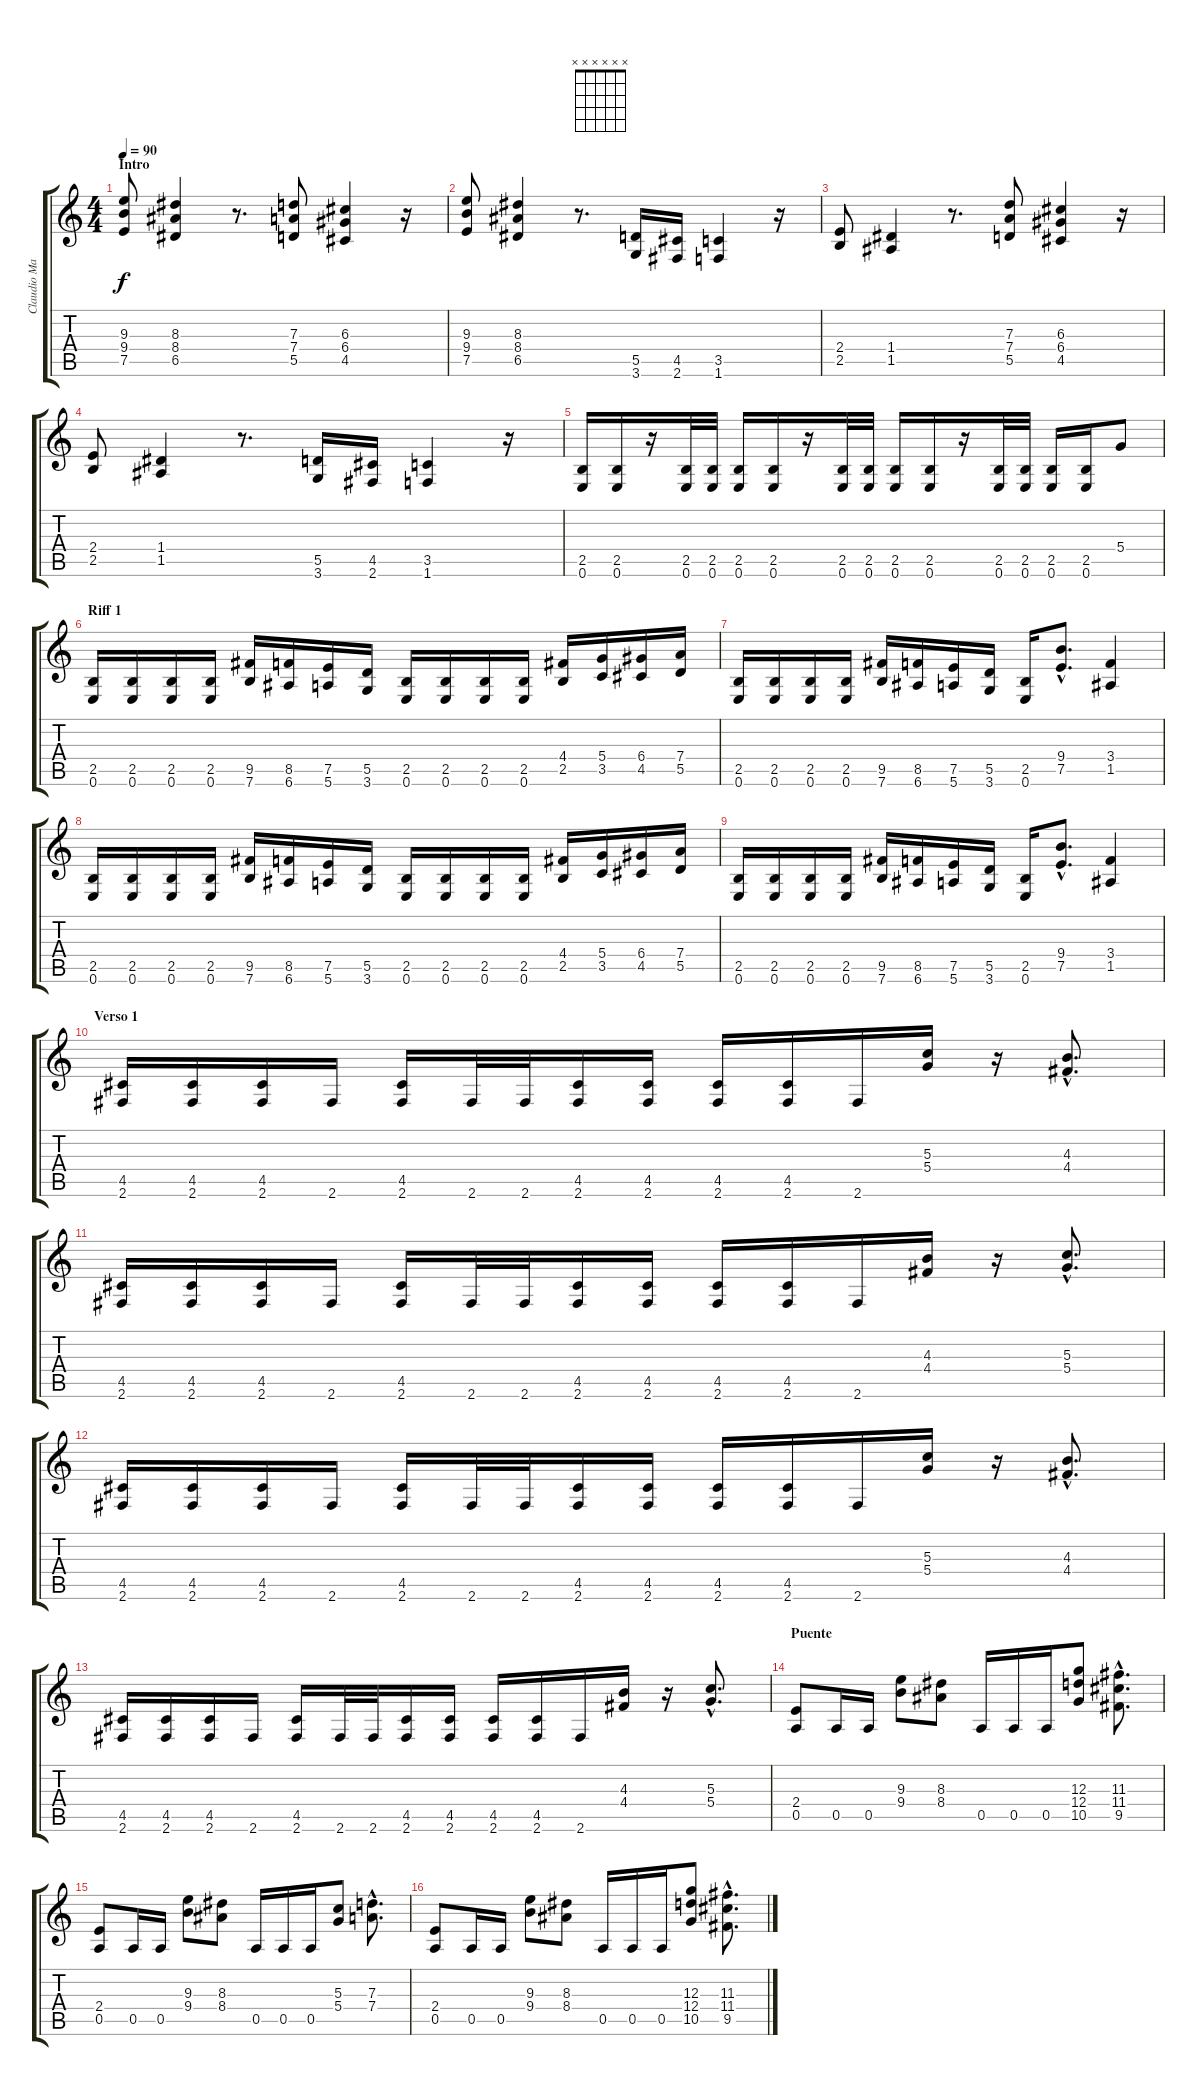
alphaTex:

\track ("Claudio Marciello (Gtr 1)" "Claudio Ma") {instrument distortionguitar}
\staff {score tabs}
\tuning (E4 B3 G3 D3 A2 E2) {hide}
\chord ("" x x x x x x) {firstfret 0}
\ts (4 4)
\section ("" "Intro")
\tempo 90
\clef g2
\ks c
(9.3 9.4 7.5).8{ch "" dy f instrument distortionguitar} (8.3 8.4 6.5).4 r.8{d} (7.3 7.4 5.5).8 (6.3 6.4 4.5).4 r.16 |
(9.3 9.4 7.5).8 (8.3 8.4 6.5).4 r.8{d} (5.5 3.6).16 (4.5 2.6).16 (3.5 1.6).4 r.16 |
(2.4 2.5).8 (1.4 1.5).4 r.8{d} (7.3 7.4 5.5).8 (6.3 6.4 4.5).4 r.16 |
(2.4 2.5).8 (1.4 1.5).4 r.8{d} (5.5 3.6).16 (4.5 2.6).16 (3.5 1.6).4 r.16 |
(2.5 0.6).16 (2.5 0.6).16 r.16 (2.5 0.6).32 (2.5 0.6).32 (2.5 0.6).16 (2.5 0.6).16 r.16 (2.5 0.6).32 (2.5 0.6).32 (2.5 0.6).16 (2.5 0.6).16 r.16 (2.5 0.6).32 (2.5 0.6).32 (2.5 0.6).16 (2.5 0.6).16 5.4.8 |
\section ("" "Riff 1")
(2.5 0.6).16 (2.5 0.6).16 (2.5 0.6).16 (2.5 0.6).16 (9.5 7.6).16 (8.5 6.6).16 (7.5 5.6).16 (5.5 3.6).16 (2.5 0.6).16 (2.5 0.6).16 (2.5 0.6).16 (2.5 0.6).16 (4.4 2.5).16 (5.4 3.5).16 (6.4 4.5).16 (7.4 5.5).16 |
(2.5 0.6).16 (2.5 0.6).16 (2.5 0.6).16 (2.5 0.6).16 (9.5 7.6).16 (8.5 6.6).16 (7.5 5.6).16 (5.5 3.6).16 (2.5 0.6).16 (9.4{hac} 7.5{hac}).8{d} (3.4 1.5).4 |
(2.5 0.6).16 (2.5 0.6).16 (2.5 0.6).16 (2.5 0.6).16 (9.5 7.6).16 (8.5 6.6).16 (7.5 5.6).16 (5.5 3.6).16 (2.5 0.6).16 (2.5 0.6).16 (2.5 0.6).16 (2.5 0.6).16 (4.4 2.5).16 (5.4 3.5).16 (6.4 4.5).16 (7.4 5.5).16 |
(2.5 0.6).16 (2.5 0.6).16 (2.5 0.6).16 (2.5 0.6).16 (9.5 7.6).16 (8.5 6.6).16 (7.5 5.6).16 (5.5 3.6).16 (2.5 0.6).16 (9.4{hac} 7.5{hac}).8{d} (3.4 1.5).4 |
\section ("" "Verso 1")
(4.5 2.6).16 (4.5 2.6).16 (4.5 2.6).16 2.6.16 (4.5 2.6).16 2.6.32 2.6.32 (4.5 2.6).16 (4.5 2.6).16 (4.5 2.6).16 (4.5 2.6).16 2.6.16 (5.3 5.4).16 r.16 (4.3{hac} 4.4{hac}).8{d} |
(4.5 2.6).16 (4.5 2.6).16 (4.5 2.6).16 2.6.16 (4.5 2.6).16 2.6.32 2.6.32 (4.5 2.6).16 (4.5 2.6).16 (4.5 2.6).16 (4.5 2.6).16 2.6.16 (4.3 4.4).16 r.16 (5.3{hac} 5.4{hac}).8{d} |
(4.5 2.6).16 (4.5 2.6).16 (4.5 2.6).16 2.6.16 (4.5 2.6).16 2.6.32 2.6.32 (4.5 2.6).16 (4.5 2.6).16 (4.5 2.6).16 (4.5 2.6).16 2.6.16 (5.3 5.4).16 r.16 (4.3{hac} 4.4{hac}).8{d} |
(4.5 2.6).16 (4.5 2.6).16 (4.5 2.6).16 2.6.16 (4.5 2.6).16 2.6.32 2.6.32 (4.5 2.6).16 (4.5 2.6).16 (4.5 2.6).16 (4.5 2.6).16 2.6.16 (4.3 4.4).16 r.16 (5.3{hac} 5.4{hac}).8{d} |
\section ("" "Puente")
(2.4 0.5).8 0.5.16 0.5.16 (9.3 9.4).8 (8.3 8.4).8 0.5.16 0.5.16 0.5.16 (12.3 12.4 10.5).8 (11.3{hac} 11.4{hac} 9.5{hac}).8{d} |
(2.4 0.5).8 0.5.16 0.5.16 (9.3 9.4).8 (8.3 8.4).8 0.5.16 0.5.16 0.5.16 (5.3 5.4).8 (7.3{hac} 7.4{hac}).8{d} |
(2.4 0.5).8 0.5.16 0.5.16 (9.3 9.4).8 (8.3 8.4).8 0.5.16 0.5.16 0.5.16 (12.3 12.4 10.5).8 (11.3{hac} 11.4{hac} 9.5{hac}).8{d}
